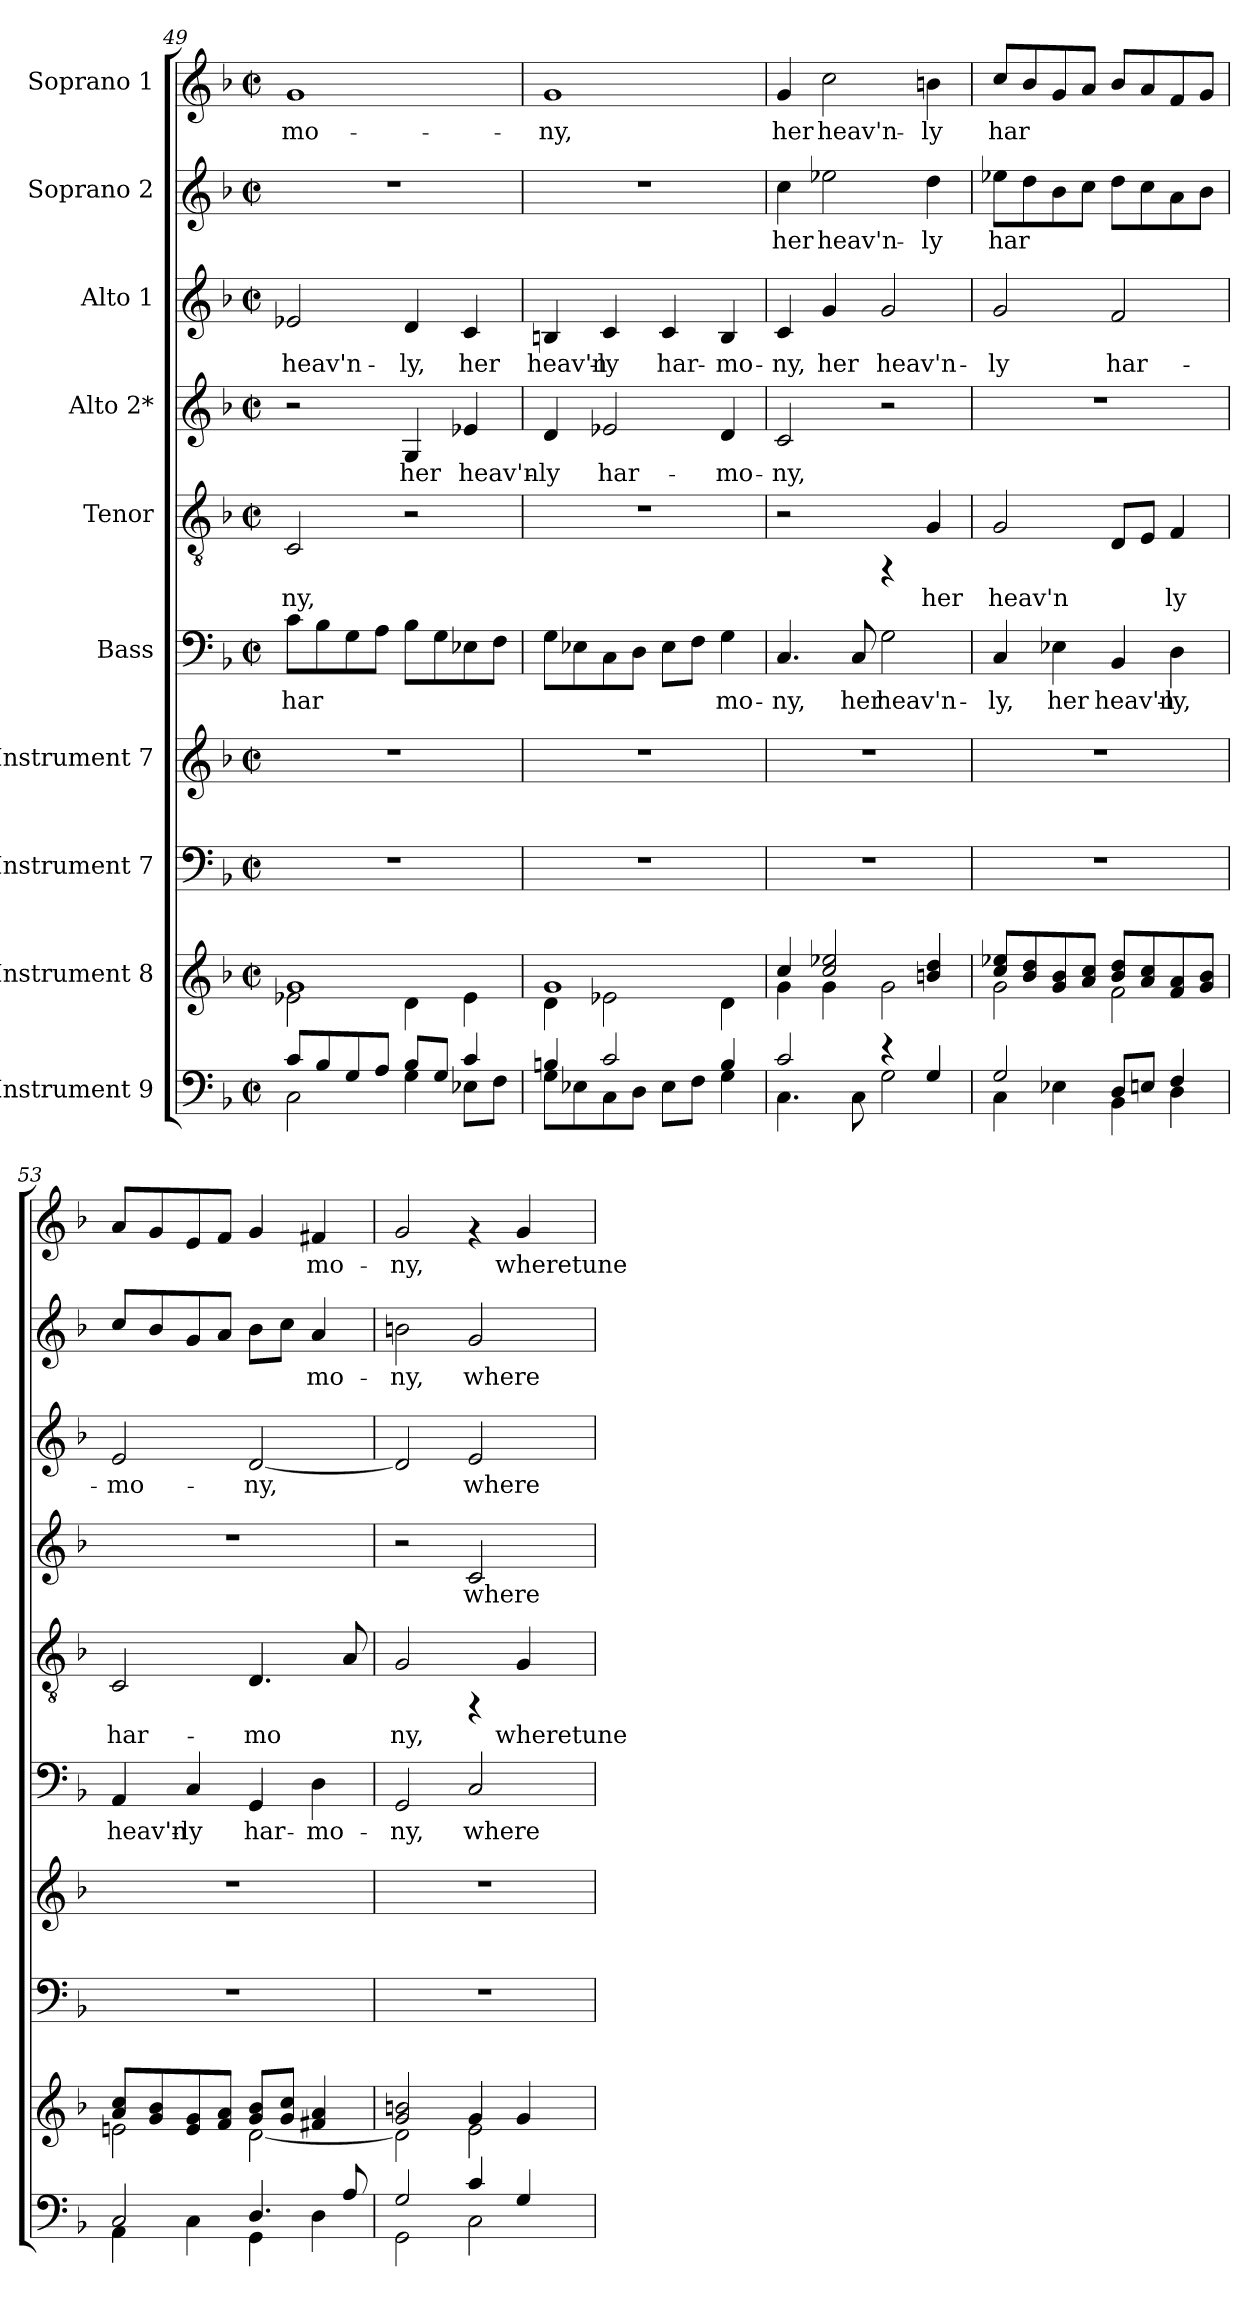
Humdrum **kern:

**kern	**kern	**kern	**kern	**kern	**text	**kern	**text	**kern	**text	**kern	**text	**kern	**text	**kern	**text
*part10	*part9	*part8	*part7	*part6	*part6	*part5	*part5	*part4	*part4	*part3	*part3	*part2	*part2	*part1	*part1
*staff10	*staff9	*staff8	*staff7	*staff6	*staff6	*staff5	*staff5	*staff4	*staff4	*staff3	*staff3	*staff2	*staff2	*staff1	*staff1
*I"Instrument 9	*I"Instrument 8	*I"Instrument 7	*I"Instrument 7	*I"Bass	*	*I"Tenor	*	*I"Alto 2*	*	*I"Alto 1	*	*I"Soprano 2	*	*I"Soprano 1	*
*clefF4	*clefG2	*clefF4	*clefG2	*clefF4	*	*clefGv2	*	*clefG2	*	*clefG2	*	*clefG2	*	*clefG2	*
*k[b-]	*k[b-]	*k[b-]	*k[b-]	*k[b-]	*	*k[b-]	*	*k[b-]	*	*k[b-]	*	*k[b-]	*	*k[b-]	*
*F:	*F:	*F:	*F:	*F:	*	*F:	*	*F:	*	*F:	*	*F:	*	*F:	*
*M2/2	*M2/2	*M2/2	*M2/2	*M2/2	*	*M2/2	*	*M2/2	*	*M2/2	*	*M2/2	*	*M2/2	*
*met(c|)	*met(c|)	*met(c|)	*met(c|)	*met(c|)	*	*met(c|)	*	*met(c|)	*	*met(c|)	*	*met(c|)	*	*met(c|)	*
=49	=49	=49	=49	=49	=49	=49	=49	=49	=49	=49	=49	=49	=49	=49	=49
*^	*^	*	*	*	*	*	*	*	*	*	*	*	*	*	*
!	!	!	!	!	!	!	!LO:LY:b:cj	!	!LO:LY:b:cj	!	!	!	!LO:LY:b:cj	!	!	!	!LO:LY:b:cj
8c/L	2C\	1g	2e-X\	1r	1r	8c\L	har-	2C/	-ny,	2r	.	2e-X/	heav'n-	1r	.	1g	-mo-
!	!	!	!	!	!	!	!LO:LY:b:cj	!	!	!	!	!	!	!	!	!	!
8B-/	.	.	.	.	.	8B-\	--	.	.	.	.	.	.	.	.	.	.
!	!	!	!	!	!	!	!LO:LY:b:cj	!	!	!	!	!	!	!	!	!	!
8G/	.	.	.	.	.	8G\	--	.	.	.	.	.	.	.	.	.	.
!	!	!	!	!	!	!	!LO:LY:b:cj	!	!	!	!	!	!	!	!	!	!
8A/J	.	.	.	.	.	8A\J	--	.	.	.	.	.	.	.	.	.	.
!	!	!	!	!	!	!	!LO:LY:b:cj	!	!	!	!LO:LY:b:cj	!	!LO:LY:b:cj	!	!	!	!
8B-/L	4G\	.	4d\	.	.	8B-\L	--	2r	.	4G/	her	4d/	-ly,	.	.	.	.
!	!	!	!	!	!	!	!LO:LY:b:cj	!	!	!	!	!	!	!	!	!	!
8G/J	.	.	.	.	.	8G\	--	.	.	.	.	.	.	.	.	.	.
!	!	!	!	!	!	!	!LO:LY:b:cj	!	!	!	!LO:LY:b:cj	!	!LO:LY:b:cj	!	!	!	!
4c/	8E-X\L	.	4e-\	.	.	8E-X\	--	.	.	4e-X/	heav'n-	4c/	her	.	.	.	.
!	!	!	!	!	!	!	!LO:LY:b:cj	!	!	!	!	!	!	!	!	!	!
.	8F\J	.	.	.	.	8F\J	--	.	.	.	.	.	.	.	.	.	.
=50	=50	=50	=50	=50	=50	=50	=50	=50	=50	=50	=50	=50	=50	=50	=50	=50	=50
!	!	!	!	!	!	!	!LO:LY:b:cj	!	!	!	!LO:LY:b:cj	!	!LO:LY:b:cj	!	!	!	!LO:LY:b:cj
4Bn/	8G\L	1g	4d\	1r	1r	8G\L	--	1r	.	4d/	-ly	4Bn/	heav'n-	1r	.	1g	-ny,
!	!	!	!	!	!	!	!LO:LY:b:cj	!	!	!	!	!	!	!	!	!	!
.	8E-X\	.	.	.	.	8E-X\	--	.	.	.	.	.	.	.	.	.	.
!	!	!	!	!	!	!	!LO:LY:b:cj	!	!	!	!LO:LY:b:cj	!	!LO:LY:b:cj	!	!	!	!
2c/	8C\	.	2e-X\	.	.	8C\	--	.	.	2e-X/	har-	4c/	-ly	.	.	.	.
!	!	!	!	!	!	!	!LO:LY:b:cj	!	!	!	!	!	!	!	!	!	!
.	8D\J	.	.	.	.	8D\J	--	.	.	.	.	.	.	.	.	.	.
!	!	!	!	!	!	!	!LO:LY:b:cj	!	!	!	!	!	!LO:LY:b:cj	!	!	!	!
.	8E-\L	.	.	.	.	8E-\L	--	.	.	.	.	4c/	har-	.	.	.	.
!	!	!	!	!	!	!	!LO:LY:b:cj	!	!	!	!	!	!	!	!	!	!
.	8F\J	.	.	.	.	8F\J	--	.	.	.	.	.	.	.	.	.	.
!	!	!	!	!	!	!	!LO:LY:b:cj	!	!	!	!LO:LY:b:cj	!	!LO:LY:b:cj	!	!	!	!
4B/	4G\	.	4d\	.	.	4G\	-mo-	.	.	4d/	-mo-	4B/	-mo-	.	.	.	.
=51	=51	=51	=51	=51	=51	=51	=51	=51	=51	=51	=51	=51	=51	=51	=51	=51	=51
!	!	!	!	!	!	!	!LO:LY:b:cj	!	!	!	!LO:LY:b:cj	!	!LO:LY:b:cj	!	!LO:LY:b:cj	!	!LO:LY:b:cj
2c/	4.C\	4cc/	4g\	1r	1r	4.C/	-ny,	2r	.	2c/	-ny,	4c/	-ny,	4cc\	her	4g/	her
!	!	!	!	!	!	!	!	!	!	!	!	!	!LO:LY:b:cj	!	!LO:LY:b:cj	!	!LO:LY:b:cj
.	.	2ee-X/ 2cc/	4g\	.	.	.	.	.	.	.	.	4g/	her	2ee-X\	heav'n-	2cc\	heav'n-
!	!	!	!	!	!	!	!LO:LY:b:cj	!	!	!	!	!	!	!	!	!	!
.	8C\	.	.	.	.	8C/	her	.	.	.	.	.	.	.	.	.	.
!	!	!	!	!	!	!	!LO:LY:b:cj	!	!	!	!	!	!LO:LY:b:cj	!	!	!	!
4r	2G\	.	2g\	.	.	2G\	heav'n-	4rFF	.	2r	.	2g/	heav'n-	.	.	.	.
!	!	!	!	!	!	!	!	!	!LO:LY:b:cj	!	!	!	!	!	!LO:LY:b:cj	!	!LO:LY:b:cj
4G/	.	4dd/ 4bn/	.	.	.	.	.	4G/	her	.	.	.	.	4dd\	-ly	4bn\	-ly
=52	=52	=52	=52	=52	=52	=52	=52	=52	=52	=52	=52	=52	=52	=52	=52	=52	=52
!	!	!	!	!	!	!	!LO:LY:b:cj	!	!LO:LY:b:cj	!	!	!	!LO:LY:b:cj	!	!LO:LY:b:cj	!	!LO:LY:b:cj
2G/	4C\	8ee-X/ 8cc/L	2g\	1r	1r	4C/	-ly,	2G/	heav'n-	1r	.	2g/	-ly	8ee-X\L	har-	8cc/L	har-
!	!	!	!	!	!	!	!	!	!	!	!	!	!	!	!LO:LY:b:cj	!	!LO:LY:b:cj
.	.	8dd/ 8b-/	.	.	.	.	.	.	.	.	.	.	.	8dd\	--	8b-/	--
!	!	!	!	!	!	!	!LO:LY:b:cj	!	!	!	!	!	!	!	!LO:LY:b:cj	!	!LO:LY:b:cj
.	4E-X\	8b-/ 8g/	.	.	.	4E-X\	her	.	.	.	.	.	.	8b-\	--	8g/	--
!	!	!	!	!	!	!	!	!	!	!	!	!	!	!	!LO:LY:b:cj	!	!LO:LY:b:cj
.	.	8cc/ 8a/J	.	.	.	.	.	.	.	.	.	.	.	8cc\J	--	8a/J	--
!	!	!	!	!	!	!	!LO:LY:b:cj	!	!LO:LY:b:cj	!	!	!	!LO:LY:b:cj	!	!LO:LY:b:cj	!	!LO:LY:b:cj
8D/L	4BB-\	8dd/ 8b-/L	2f\	.	.	4BB-/	heav'n-	8D/L	--	.	.	2f/	har-	8dd\L	--	8b-/L	--
!	!	!	!	!	!	!	!	!	!LO:LY:b:cj	!	!	!	!	!	!LO:LY:b:cj	!	!LO:LY:b:cj
8En/J	.	8cc/ 8a/	.	.	.	.	.	8E/J	--	.	.	.	.	8cc\	--	8a/	--
!	!	!	!	!	!	!	!LO:LY:b:cj	!	!LO:LY:b:cj	!	!	!	!	!	!LO:LY:b:cj	!	!LO:LY:b:cj
4F/	4D\	8a/ 8f/	.	.	.	4D\	-ly,	4F/	-ly	.	.	.	.	8a\	--	8f/	--
!	!	!	!	!	!	!	!	!	!	!	!	!	!	!	!LO:LY:b:cj	!	!LO:LY:b:cj
.	.	8b-/ 8g/J	.	.	.	.	.	.	.	.	.	.	.	8b-\J	--	8g/J	--
!!LO:PB:g=z
=53	=53	=53	=53	=53	=53	=53	=53	=53	=53	=53	=53	=53	=53	=53	=53	=53	=53
!	!	!	!	!	!	!	!LO:LY:b:cj	!	!LO:LY:b:cj	!	!	!	!LO:LY:b:cj	!	!LO:LY:b:cj	!	!LO:LY:b:cj
2C/	4AA\	8cc/ 8a/L	2en\	1r	1r	4AA/	heav'n-	2C/	har-	1r	.	2e/	-mo-	8cc/L	--	8a/L	--
!	!	!	!	!	!	!	!	!	!	!	!	!	!	!	!LO:LY:b:cj	!	!LO:LY:b:cj
.	.	8b-/ 8g/	.	.	.	.	.	.	.	.	.	.	.	8b-/	--	8g/	--
!	!	!	!	!	!	!	!LO:LY:b:cj	!	!	!	!	!	!	!	!LO:LY:b:cj	!	!LO:LY:b:cj
.	4C\	8g/ 8e/	.	.	.	4C/	-ly	.	.	.	.	.	.	8g/	--	8e/	--
!	!	!	!	!	!	!	!	!	!	!	!	!	!	!	!LO:LY:b:cj	!	!LO:LY:b:cj
.	.	8a/ 8f/J	.	.	.	.	.	.	.	.	.	.	.	8a/J	--	8f/J	--
!	!	!	!	!	!	!	!LO:LY:b:cj	!	!LO:LY:b:cj	!	!	!	!LO:LY:b:cj	!	!LO:LY:b:cj	!	!LO:LY:b:cj
4.D/	4GG\	8b-/ 8g/L	[<2d\	.	.	4GG/	har-	4.D/	-mo-	.	.	[<2d/	-ny,	8b-\L	--	4g/	--
!	!	!	!	!	!	!	!	!	!	!	!	!	!	!	!LO:LY:b:cj	!	!
.	.	8cc/ 8g/J	.	.	.	.	.	.	.	.	.	.	.	8cc\J	--	.	.
!	!	!	!	!	!	!	!LO:LY:b:cj	!	!	!	!	!	!	!	!LO:LY:b:cj	!	!LO:LY:b:cj
.	4D\	4a/ 4f#X/	.	.	.	4D\	-mo-	.	.	.	.	.	.	4a/	-mo-	4f#X/	-mo-
!	!	!	!	!	!	!	!	!	!LO:LY:b:cj	!	!	!	!	!	!	!	!
8A/	.	.	.	.	.	.	.	8A/	--	.	.	.	.	.	.	.	.
=54	=54	=54	=54	=54	=54	=54	=54	=54	=54	=54	=54	=54	=54	=54	=54	=54	=54
!	!	!	!	!	!	!	!LO:LY:b:cj	!	!LO:LY:b:cj	!	!	!	!LO:LY:b:cj	!	!LO:LY:b:cj	!	!LO:LY:b:cj
2G/	2GG\	2bn/ 2g/	2d\]	1r	1r	2GG/	-ny,	2G/	-ny,	2r	.	2d/]	.	2bn\	-ny,	2g/	-ny,
!	!	!	!	!	!	!	!LO:LY:b:cj	!	!	!	!LO:LY:b:cj	!	!LO:LY:b:cj	!	!LO:LY:b:cj	!	!
4c/	2C\	4g/	2e\	.	.	2C/	where	4rFF	.	2c/	where	2e/	where	2g/	where	4rf	.
!	!	!	!	!	!	!	!	!	!LO:LY:b:cj	!	!	!	!	!	!	!	!LO:LY:b:cj
4G/	.	4g/	.	.	.	.	.	4G/	wheretune-	.	.	.	.	.	.	4g/	wheretune-
*v	*v	*	*	*	*	*	*	*	*	*	*	*	*	*	*	*	*
*	*v	*v	*	*	*	*	*	*	*	*	*	*	*	*	*	*
=	=	=	=	=	=	=	=	=	=	=	=	=	=	=	=
*-	*-	*-	*-	*-	*-	*-	*-	*-	*-	*-	*-	*-	*-	*-	*-
